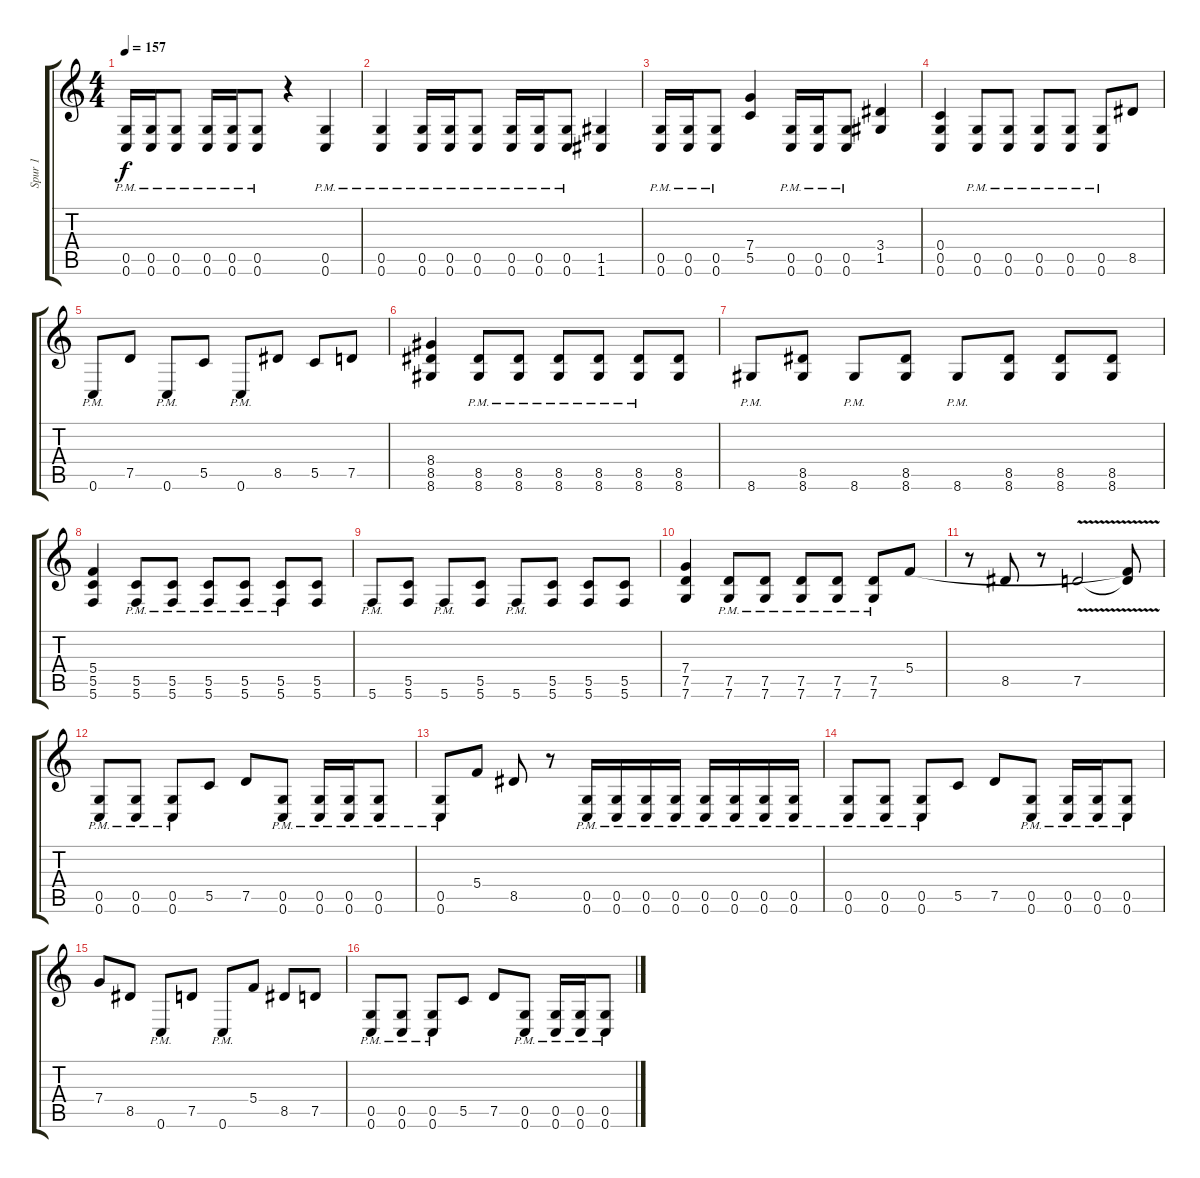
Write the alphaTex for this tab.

\track ("Spur 1" "Spur 1") {instrument distortionguitar}
\staff {score tabs}
\tuning (D4 A3 F3 C3 G2 C2) {hide}
\ts (4 4)
\tempo 157
\clef g2
\ks c
(0.5{pm} 0.6{pm}).16{dy f} (0.5{pm} 0.6{pm}).16 (0.5{pm} 0.6{pm}).8 (0.5{pm} 0.6{pm}).16 (0.5{pm} 0.6{pm}).16 (0.5{pm} 0.6{pm}).8 r.4 (0.5{pm} 0.6).4 |
(0.5{pm} 0.6).4 (0.5{pm} 0.6{pm}).16 (0.5{pm} 0.6{pm}).16 (0.5{pm} 0.6{pm}).8 (0.5{pm} 0.6{pm}).16 (0.5{pm} 0.6{pm}).16 (0.5{pm} 0.6{pm}).8 (1.5 1.6).4 |
(0.5{pm} 0.6{pm}).16 (0.5{pm} 0.6{pm}).16 (0.5{pm} 0.6{pm}).8 (7.4 5.5).4 (0.5{pm} 0.6{pm}).16 (0.5{pm} 0.6{pm}).16 (0.5{pm} 0.6{pm}).8 (3.4 1.5).4 |
(0.4 0.5 0.6).4 (0.5{pm} 0.6{pm}).8 (0.5{pm} 0.6{pm}).8 (0.5{pm} 0.6{pm}).8 (0.5{pm} 0.6{pm}).8 (0.5{pm} 0.6{pm}).8 8.5.8 |
0.6{pm}.8 7.5.8 0.6{pm}.8 5.5.8 0.6{pm}.8 8.5.8 5.5.8 7.5.8 |
(8.4 8.5 8.6).4 (8.5{pm} 8.6{pm}).8 (8.5{pm} 8.6{pm}).8 (8.5{pm} 8.6{pm}).8 (8.5{pm} 8.6{pm}).8 (8.5{pm} 8.6{pm}).8 (8.5 8.6).8 |
8.6{pm}.8 (8.5 8.6).8 8.6{pm}.8 (8.5 8.6).8 8.6{pm}.8 (8.5 8.6).8 (8.5 8.6).8 (8.5 8.6).8 |
(5.4 5.5 5.6).4 (5.5{pm} 5.6{pm}).8 (5.5{pm} 5.6{pm}).8 (5.5{pm} 5.6{pm}).8 (5.5{pm} 5.6{pm}).8 (5.5{pm} 5.6{pm}).8 (5.5 5.6).8 |
5.6{pm}.8 (5.5 5.6).8 5.6{pm}.8 (5.5 5.6).8 5.6{pm}.8 (5.5 5.6).8 (5.5 5.6).8 (5.5 5.6).8 |
(7.4 7.5 7.6).4 (7.5{pm} 7.6{pm}).8 (7.5{pm} 7.6{pm}).8 (7.5{pm} 7.6{pm}).8 (7.5{pm} 7.6{pm}).8 (7.5{pm} 7.6{pm}).8 5.4.8 |
r.8 8.5.8 r.8 7.5{v}.2 (5.4{t} 7.5{t}).8 |
(0.5{pm} 0.6{pm}).8 (0.5{pm} 0.6{pm}).8 (0.5{pm} 0.6{pm}).8 5.5.8 7.5.8 (0.5{pm} 0.6{pm}).8 (0.5{pm} 0.6{pm}).16 (0.5{pm} 0.6{pm}).16 (0.5{pm} 0.6{pm}).8 |
(0.5{pm} 0.6{pm}).8 5.4.8 8.5.8 r.8 (0.5{pm} 0.6{pm}).16 (0.5{pm} 0.6{pm}).16 (0.5{pm} 0.6{pm}).16 (0.5{pm} 0.6{pm}).16 (0.5{pm} 0.6{pm}).16 (0.5{pm} 0.6{pm}).16 (0.5{pm} 0.6{pm}).16 (0.5{pm} 0.6{pm}).16 |
(0.5{pm} 0.6{pm}).8 (0.5{pm} 0.6{pm}).8 (0.5{pm} 0.6{pm}).8 5.5.8 7.5.8 (0.5{pm} 0.6{pm}).8 (0.5{pm} 0.6{pm}).16 (0.5{pm} 0.6{pm}).16 (0.5{pm} 0.6{pm}).8 |
7.4.8 8.5.8 0.6{pm}.8 7.5.8 0.6{pm}.8 5.4.8 8.5.8 7.5.8 |
(0.5{pm} 0.6{pm}).8 (0.5{pm} 0.6{pm}).8 (0.5{pm} 0.6{pm}).8 5.5.8 7.5.8 (0.5{pm} 0.6{pm}).8 (0.5{pm} 0.6{pm}).16 (0.5{pm} 0.6{pm}).16 (0.5{pm} 0.6{pm}).8
